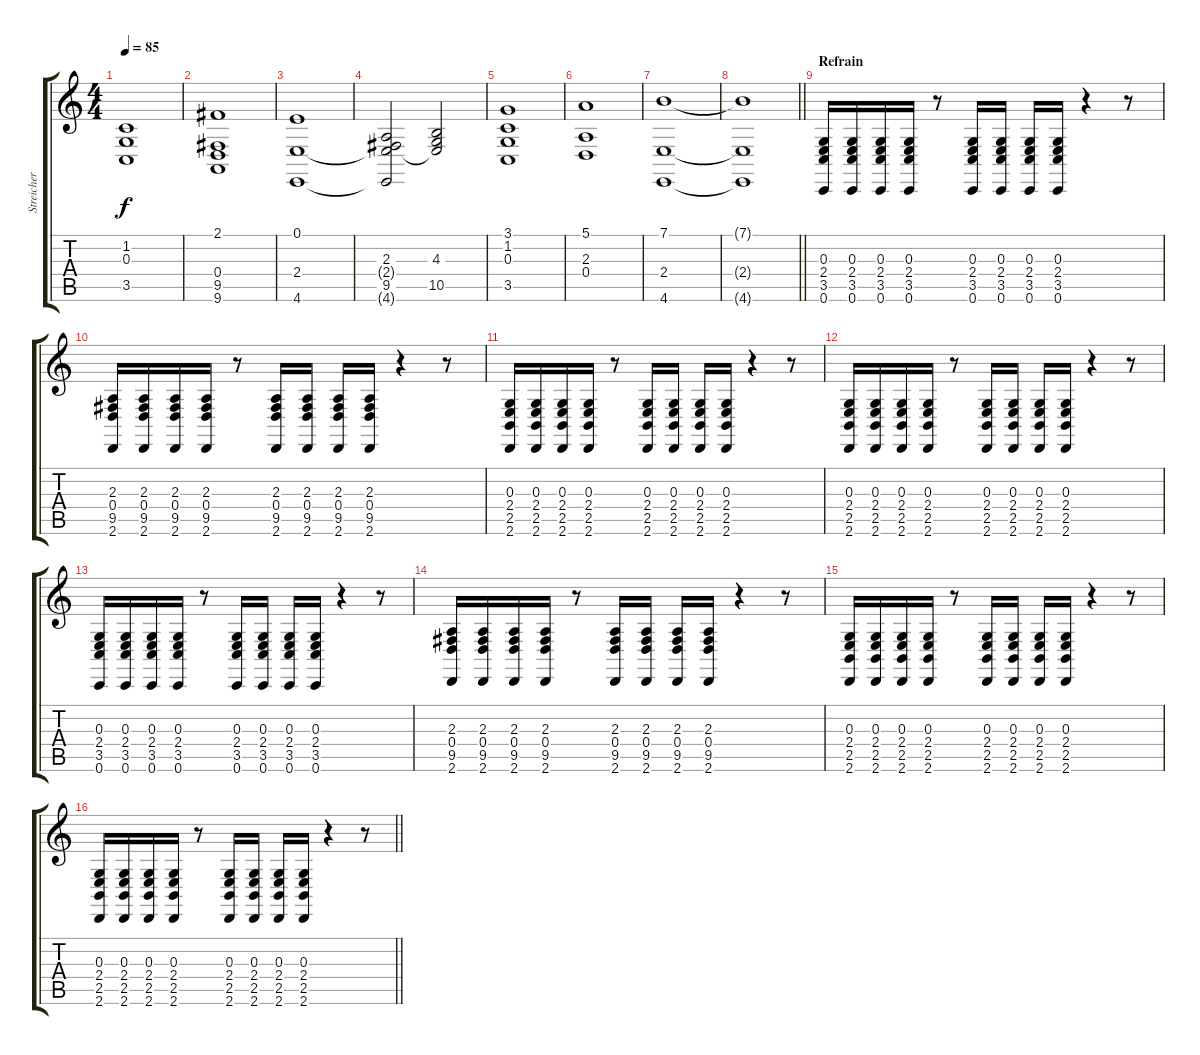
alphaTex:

\track ("Streicher" "Streicher") {instrument stringensemble1}
\staff {score tabs}
\tuning (E4 B3 G3 D3 A2 C2) {hide}
\ts (4 4)
\tempo 85
\clef g2
\ks c
(1.2 0.3 3.5).1{dy f} |
(2.1 0.4 9.5 9.6).1 |
(0.1 2.4 4.6).1 |
(2.3 2.4{t} 9.5 4.6{t}).2 (4.3 2.4{t} 10.5).2 |
(3.1 1.2 0.3 3.5).1 |
(5.1 2.3 0.4).1 |
(7.1 2.4 4.6).1 |
\barLineRight lightlight
(7.1{t} 2.4{t} 4.6{t}).1 |
\section ("" "Refrain")
(0.3 2.4 3.5 0.6).16 (0.3 2.4 3.5 0.6).16 (0.3 2.4 3.5 0.6).16 (0.3 2.4 3.5 0.6).16 r.8 (0.3 2.4 3.5 0.6).16 (0.3 2.4 3.5 0.6).16 (0.3 2.4 3.5 0.6).16 (0.3 2.4 3.5 0.6).16 r.4 r.8 |
(2.3 0.4 9.5 2.6).16 (2.3 0.4 9.5 2.6).16 (2.3 0.4 9.5 2.6).16 (2.3 0.4 9.5 2.6).16 r.8 (2.3 0.4 9.5 2.6).16 (2.3 0.4 9.5 2.6).16 (2.3 0.4 9.5 2.6).16 (2.3 0.4 9.5 2.6).16 r.4 r.8 |
(0.3 2.4 2.5 2.6).16 (0.3 2.4 2.5 2.6).16 (0.3 2.4 2.5 2.6).16 (0.3 2.4 2.5 2.6).16 r.8 (0.3 2.4 2.5 2.6).16 (0.3 2.4 2.5 2.6).16 (0.3 2.4 2.5 2.6).16 (0.3 2.4 2.5 2.6).16 r.4 r.8 |
(0.3 2.4 2.5 2.6).16 (0.3 2.4 2.5 2.6).16 (0.3 2.4 2.5 2.6).16 (0.3 2.4 2.5 2.6).16 r.8 (0.3 2.4 2.5 2.6).16 (0.3 2.4 2.5 2.6).16 (0.3 2.4 2.5 2.6).16 (0.3 2.4 2.5 2.6).16 r.4 r.8 |
(0.3 2.4 3.5 0.6).16 (0.3 2.4 3.5 0.6).16 (0.3 2.4 3.5 0.6).16 (0.3 2.4 3.5 0.6).16 r.8 (0.3 2.4 3.5 0.6).16 (0.3 2.4 3.5 0.6).16 (0.3 2.4 3.5 0.6).16 (0.3 2.4 3.5 0.6).16 r.4 r.8 |
(2.3 0.4 9.5 2.6).16 (2.3 0.4 9.5 2.6).16 (2.3 0.4 9.5 2.6).16 (2.3 0.4 9.5 2.6).16 r.8 (2.3 0.4 9.5 2.6).16 (2.3 0.4 9.5 2.6).16 (2.3 0.4 9.5 2.6).16 (2.3 0.4 9.5 2.6).16 r.4 r.8 |
(0.3 2.4 2.5 2.6).16 (0.3 2.4 2.5 2.6).16 (0.3 2.4 2.5 2.6).16 (0.3 2.4 2.5 2.6).16 r.8 (0.3 2.4 2.5 2.6).16 (0.3 2.4 2.5 2.6).16 (0.3 2.4 2.5 2.6).16 (0.3 2.4 2.5 2.6).16 r.4 r.8 |
\barLineRight lightlight
(0.3 2.4 2.5 2.6).16 (0.3 2.4 2.5 2.6).16 (0.3 2.4 2.5 2.6).16 (0.3 2.4 2.5 2.6).16 r.8 (0.3 2.4 2.5 2.6).16 (0.3 2.4 2.5 2.6).16 (0.3 2.4 2.5 2.6).16 (0.3 2.4 2.5 2.6).16 r.4 r.8
